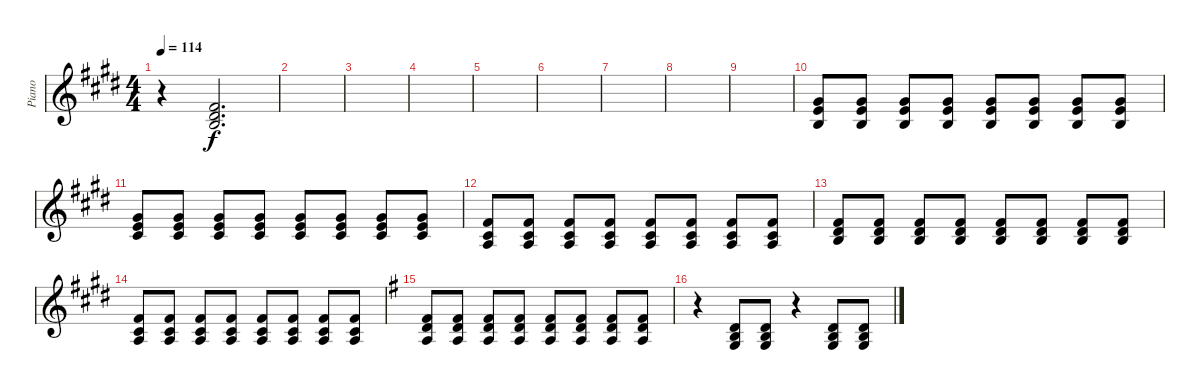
\track ("Piano" "Piano") {instrument brightacousticpiano}
\staff {score}
\tuning (E4 B3 G3 D3 A2 E2) {hide}
\ts (4 4)
\tempo 114
\clef g2
\ks e
r.4{dy f} (2.1 0.2 8.3).2{d} |
|
|
|
|
|
|
|
|
(0.1 0.2 13.3).8 (0.1 0.2 13.3).8 (0.1 0.2 13.3).8 (0.1 0.2 13.3).8 (0.1 0.2 13.3).8 (0.1 0.2 13.3).8 (0.1 0.2 13.3).8 (0.1 0.2 13.3).8 |
(0.1 2.2 13.3).8 (0.1 2.2 13.3).8 (0.1 2.2 13.3).8 (0.1 2.2 13.3).8 (0.1 2.2 13.3).8 (0.1 2.2 13.3).8 (0.1 2.2 13.3).8 (0.1 2.2 13.3).8 |
(2.1 2.2 2.3).8 (2.1 2.2 2.3).8 (2.1 2.2 2.3).8 (2.1 2.2 2.3).8 (2.1 2.2 2.3).8 (2.1 2.2 2.3).8 (2.1 2.2 2.3).8 (2.1 2.2 2.3).8 |
(2.1 0.2 8.3).8 (2.1 0.2 8.3).8 (2.1 0.2 8.3).8 (2.1 0.2 8.3).8 (2.1 0.2 8.3).8 (2.1 0.2 8.3).8 (2.1 0.2 8.3).8 (2.1 0.2 8.3).8 |
(2.1 2.2 2.3).8 (2.1 2.2 2.3).8 (2.1 2.2 2.3).8 (2.1 2.2 2.3).8 (2.1 2.2 2.3).8 (2.1 2.2 2.3).8 (2.1 2.2 2.3).8 (2.1 2.2 2.3).8 |
\ks g
(7.2 7.3 7.4).8 (7.2 7.3 7.4).8 (7.2 7.3 7.4).8 (7.2 7.3 7.4).8 (7.2 7.3 7.4).8 (7.2 7.3 7.4).8 (7.2 7.3 7.4).8 (7.2 7.3 7.4).8 |
r.4 (0.2 0.3 12.4).8 (3.2 4.3 5.4).8 r.4 (0.2 0.3 12.4).8 (3.2 4.3 5.4).8
